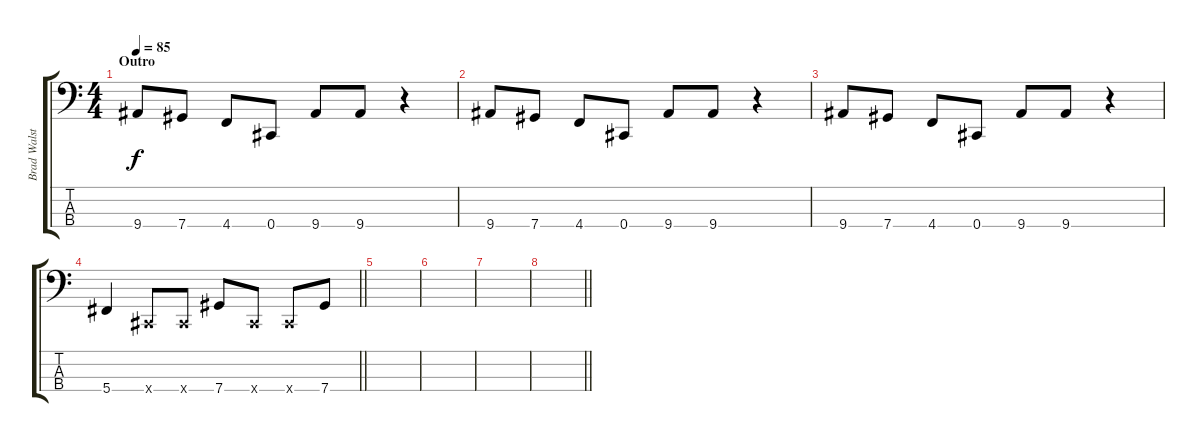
\track ("Brad Walst Bass" "Brad Walst") {instrument electricbasspick}
\staff {score tabs}
\tuning (Gb2 Db2 Ab1 Db1) {hide}
\ts (4 4)
\section ("" "Outro")
\tempo 85
\clef f4
\ks c
9.4.8{dy f} 7.4.8 4.4.8 0.4.8 9.4.8 9.4.8 r.4 |
9.4.8 7.4.8 4.4.8 0.4.8 9.4.8 9.4.8 r.4 |
9.4.8 7.4.8 4.4.8 0.4.8 9.4.8 9.4.8 r.4 |
\barLineRight lightlight
5.4.4 0.4{x}.8 0.4{x}.8 7.4.8 0.4{x}.8 0.4{x}.8 7.4.8 |
|
|
|
\barLineRight lightlight
